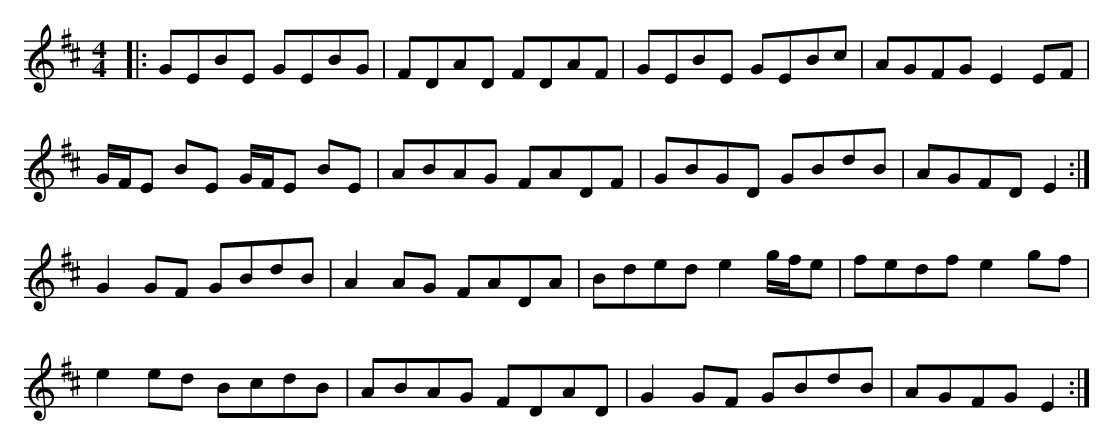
X:1
M:4/4
K:Edor
|:GEBE GEBG|FDAD FDAF|GEBE GEBc|AGFG E2 EF|
G/F/E BE G/F/E BE|ABAG FADF|GBGD GBdB|AGFD E2:|
G2 GF GBdB|A2 AG FADA|Bded e2 g/f/e|fedf e2 gf|
e2 ed BcdB|ABAG FDAD|G2 GF GBdB|AGFG E2:|
